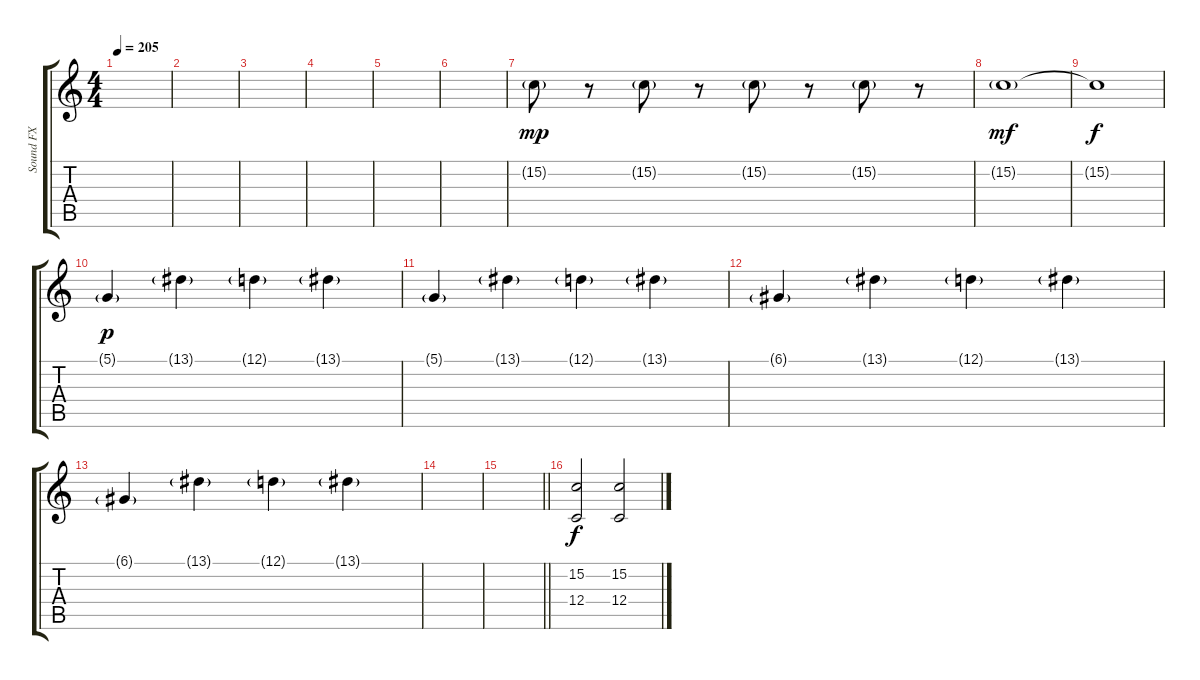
\track ("Sound FX" "Sound FX") {instrument choiraahs}
\staff {score tabs}
\tuning (D4 A3 F3 C3 G2 C2) {hide}
\ts (4 4)
\tempo 205
\clef g2
\ks c
|
|
|
|
|
|
15.2{g}.8{dy mp} r.8 15.2{g}.8 r.8 15.2{g}.8 r.8 15.2{g}.8 r.8 |
15.2{g}.1{dy mf volume 0} |
15.2{t}.1{dy f} |
5.1{g}.4{dy p volume 13} 13.1{g}.4 12.1{g}.4 13.1{g}.4 |
5.1{g}.4 13.1{g}.4 12.1{g}.4 13.1{g}.4 |
6.1{g}.4 13.1{g}.4 12.1{g}.4 13.1{g}.4 |
6.1{g}.4 13.1{g}.4 12.1{g}.4 13.1{g}.4 |
|
\barLineRight lightlight
|
(15.2 12.4).2{dy f} (15.2 12.4).2
